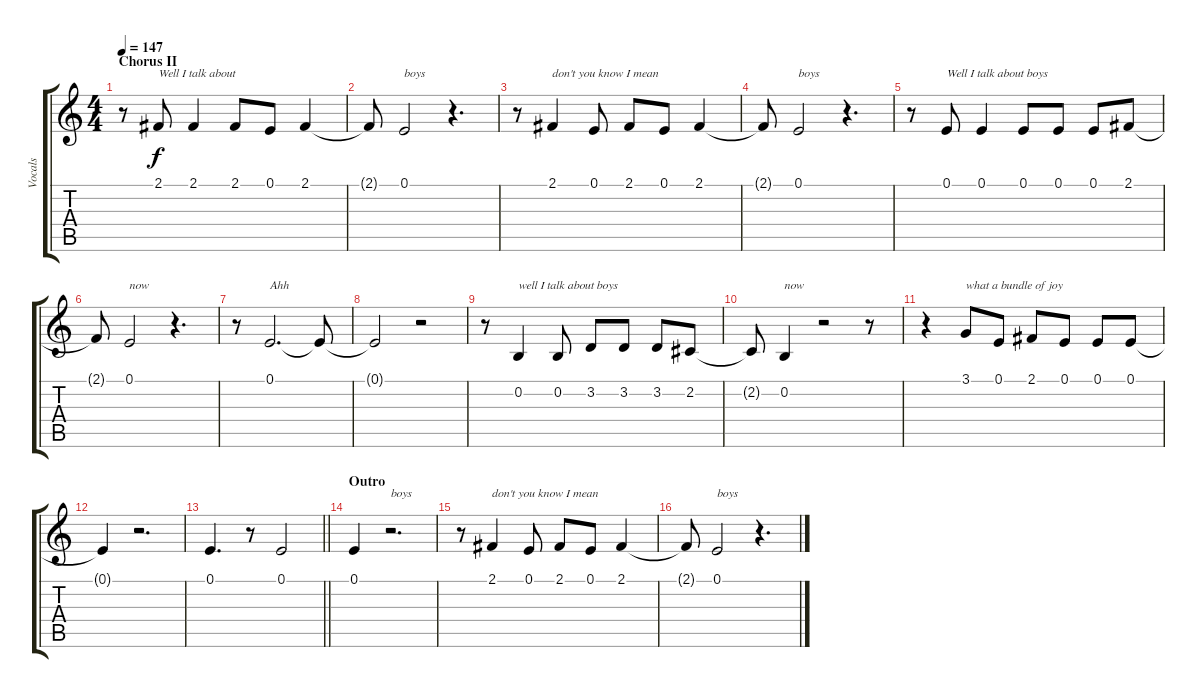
\track ("Vocals" "Vocals") {instrument altosax}
\staff {score tabs}
\tuning (E4 B3 G3 D3 A2 E2) {hide}
\ts (4 4)
\section ("" "Chorus II")
\tempo 147
\clef g2
\ks c
r.8{dy f} 2.1.8{txt "Well I talk about"} 2.1.4 2.1.8 0.1.8 2.1.4 |
2.1{t}.8 0.1.2{txt "boys"} r.4{d} |
r.8 2.1.4{txt "don't you know I mean"} 0.1.8 2.1.8 0.1.8 2.1.4 |
2.1{t}.8 0.1.2{txt "boys"} r.4{d} |
r.8 0.1.8{txt "Well I talk about boys"} 0.1.4 0.1.8 0.1.8 0.1.8 2.1.8 |
2.1{t}.8 0.1.2{txt "now"} r.4{d} |
r.8 0.1.2{d txt "Ahh"} 0.1{t}.8 |
0.1{t}.2 r.2 |
r.8 0.2.4{txt "well I talk about boys"} 0.2.8 3.2.8 3.2.8 3.2.8 2.2.8 |
2.2{t}.8 0.2.4{txt "now"} r.2 r.8 |
r.4 3.1.8{txt "what a bundle of joy"} 0.1.8 2.1.8 0.1.8 0.1.8 0.1.8 |
0.1{t}.4 r.2{d} |
\barLineRight lightlight
0.1.4{d} r.8 0.1.2 |
\section ("" "Outro")
0.1.4 r.2{d txt "boys"} |
r.8 2.1.4{txt "don't you know I mean"} 0.1.8 2.1.8 0.1.8 2.1.4 |
2.1{t}.8 0.1.2{txt "boys" volume 0} r.4{d}
